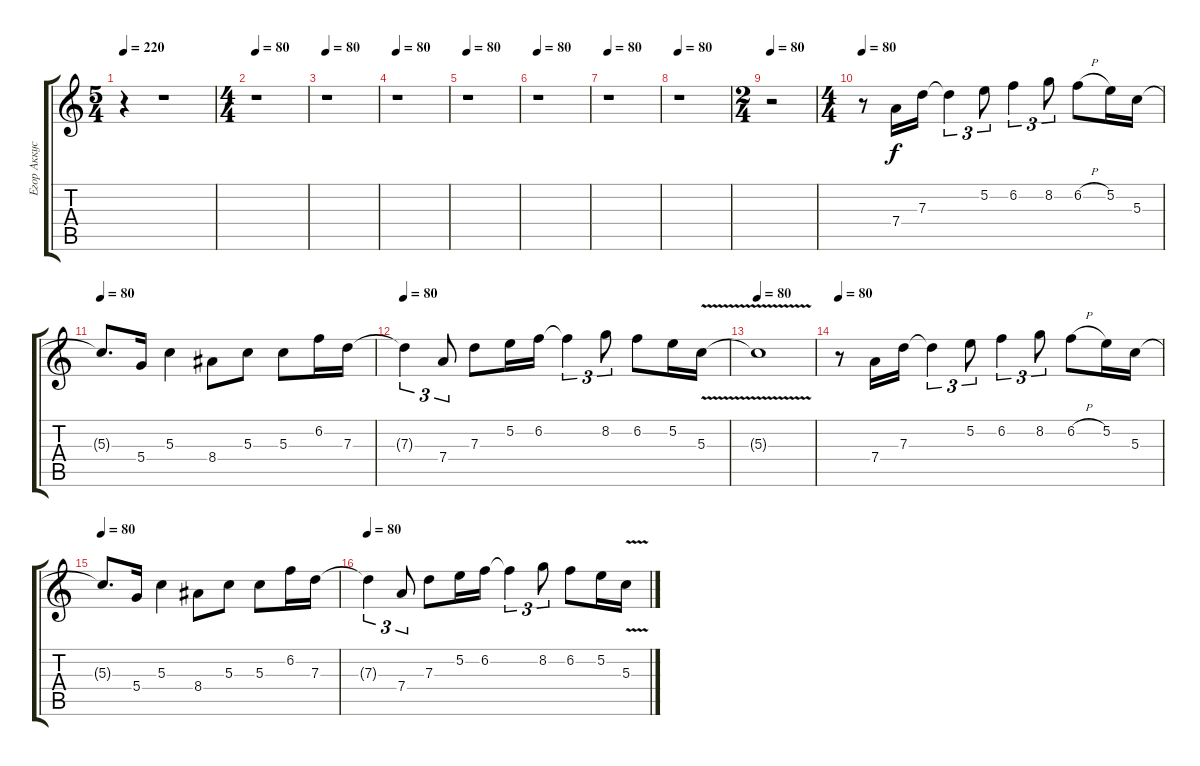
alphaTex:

\track ("Егор Аккустика" "Егор Аккус") {instrument acousticguitarsteel}
\staff {score tabs}
\tuning (E4 B3 G3 D3 A2 E2) {hide}
\ts (5 4)
\tempo 220
\tempo 80
\tempo 220
\clef g2
\ks c
r.4{dy f instrument acousticguitarsteel} r.1 |
\ts (4 4)
\tempo 80
r.1 |
\tempo 80
r.1 |
\tempo 80
r.1 |
\tempo 80
r.1 |
\tempo 80
r.1 |
\tempo 80
r.1 |
\tempo 80
r.1 |
\ts (2 4)
\tempo 80
r.2 |
\ts (4 4)
\tempo 80
r.8 7.4.16 7.3.16 7.3{t}.4{tu (3 2)} 5.2.8{tu (3 2)} 6.2.4{tu (3 2)} 8.2.8{tu (3 2)} 6.2{h}.8 5.2.16 5.3.16 |
\tempo 80
5.3{t}.8{d} 5.4.16 5.3.4 8.4.8 5.3.8 5.3.8 6.2.16 7.3.16 |
\tempo 80
7.3{t}.4{tu (3 2)} 7.4.8{tu (3 2)} 7.3.8 5.2.16 6.2.16 6.2{t}.4{tu (3 2)} 8.2.8{tu (3 2)} 6.2.8 5.2.16 5.3{v}.16 |
\tempo 80
5.3{t}.1 |
\tempo 80
r.8 7.4.16 7.3.16 7.3{t}.4{tu (3 2)} 5.2.8{tu (3 2)} 6.2.4{tu (3 2)} 8.2.8{tu (3 2)} 6.2{h}.8 5.2.16 5.3.16 |
\tempo 80
5.3{t}.8{d} 5.4.16 5.3.4 8.4.8 5.3.8 5.3.8 6.2.16 7.3.16 |
\tempo 80
7.3{t}.4{tu (3 2)} 7.4.8{tu (3 2)} 7.3.8 5.2.16 6.2.16 6.2{t}.4{tu (3 2)} 8.2.8{tu (3 2)} 6.2.8 5.2.16 5.3{v}.16
